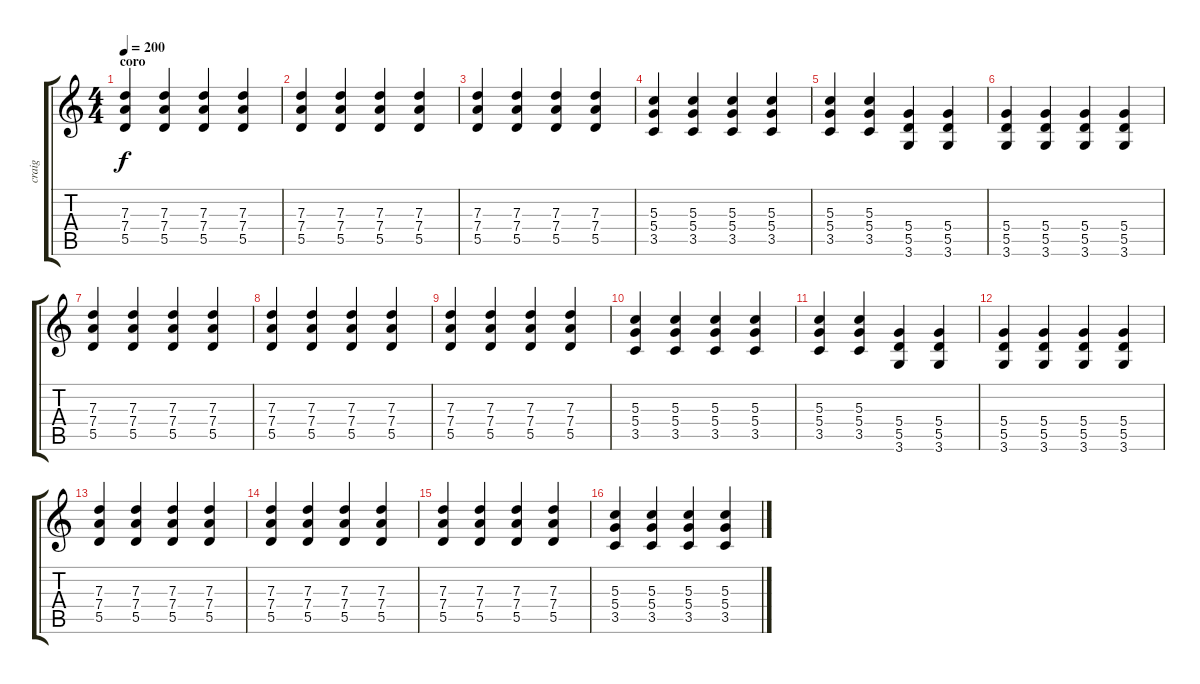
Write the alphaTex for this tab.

\track ("craig" "craig") {mute instrument acousticguitarsteel}
\staff {score tabs}
\tuning (E4 B3 G3 D3 A2 E2) {hide}
\ts (4 4)
\section ("" "coro")
\tempo 200
\clef g2
\ks c
(7.3 7.4 5.5).4{dy f} (7.3 7.4 5.5).4 (7.3 7.4 5.5).4 (7.3 7.4 5.5).4 |
(7.3 7.4 5.5).4 (7.3 7.4 5.5).4 (7.3 7.4 5.5).4 (7.3 7.4 5.5).4 |
(7.3 7.4 5.5).4 (7.3 7.4 5.5).4 (7.3 7.4 5.5).4 (7.3 7.4 5.5).4 |
(5.3 5.4 3.5).4 (5.3 5.4 3.5).4 (5.3 5.4 3.5).4 (5.3 5.4 3.5).4 |
(5.3 5.4 3.5).4 (5.3 5.4 3.5).4 (5.4 5.5 3.6).4 (5.4 5.5 3.6).4 |
(5.4 5.5 3.6).4 (5.4 5.5 3.6).4 (5.4 5.5 3.6).4 (5.4 5.5 3.6).4 |
(7.3 7.4 5.5).4 (7.3 7.4 5.5).4 (7.3 7.4 5.5).4 (7.3 7.4 5.5).4 |
(7.3 7.4 5.5).4 (7.3 7.4 5.5).4 (7.3 7.4 5.5).4 (7.3 7.4 5.5).4 |
(7.3 7.4 5.5).4 (7.3 7.4 5.5).4 (7.3 7.4 5.5).4 (7.3 7.4 5.5).4 |
(5.3 5.4 3.5).4 (5.3 5.4 3.5).4 (5.3 5.4 3.5).4 (5.3 5.4 3.5).4 |
(5.3 5.4 3.5).4 (5.3 5.4 3.5).4 (5.4 5.5 3.6).4 (5.4 5.5 3.6).4 |
(5.4 5.5 3.6).4 (5.4 5.5 3.6).4 (5.4 5.5 3.6).4 (5.4 5.5 3.6).4 |
(7.3 7.4 5.5).4 (7.3 7.4 5.5).4 (7.3 7.4 5.5).4 (7.3 7.4 5.5).4 |
(7.3 7.4 5.5).4 (7.3 7.4 5.5).4 (7.3 7.4 5.5).4 (7.3 7.4 5.5).4 |
(7.3 7.4 5.5).4 (7.3 7.4 5.5).4 (7.3 7.4 5.5).4 (7.3 7.4 5.5).4 |
(5.3 5.4 3.5).4 (5.3 5.4 3.5).4 (5.3 5.4 3.5).4 (5.3 5.4 3.5).4
